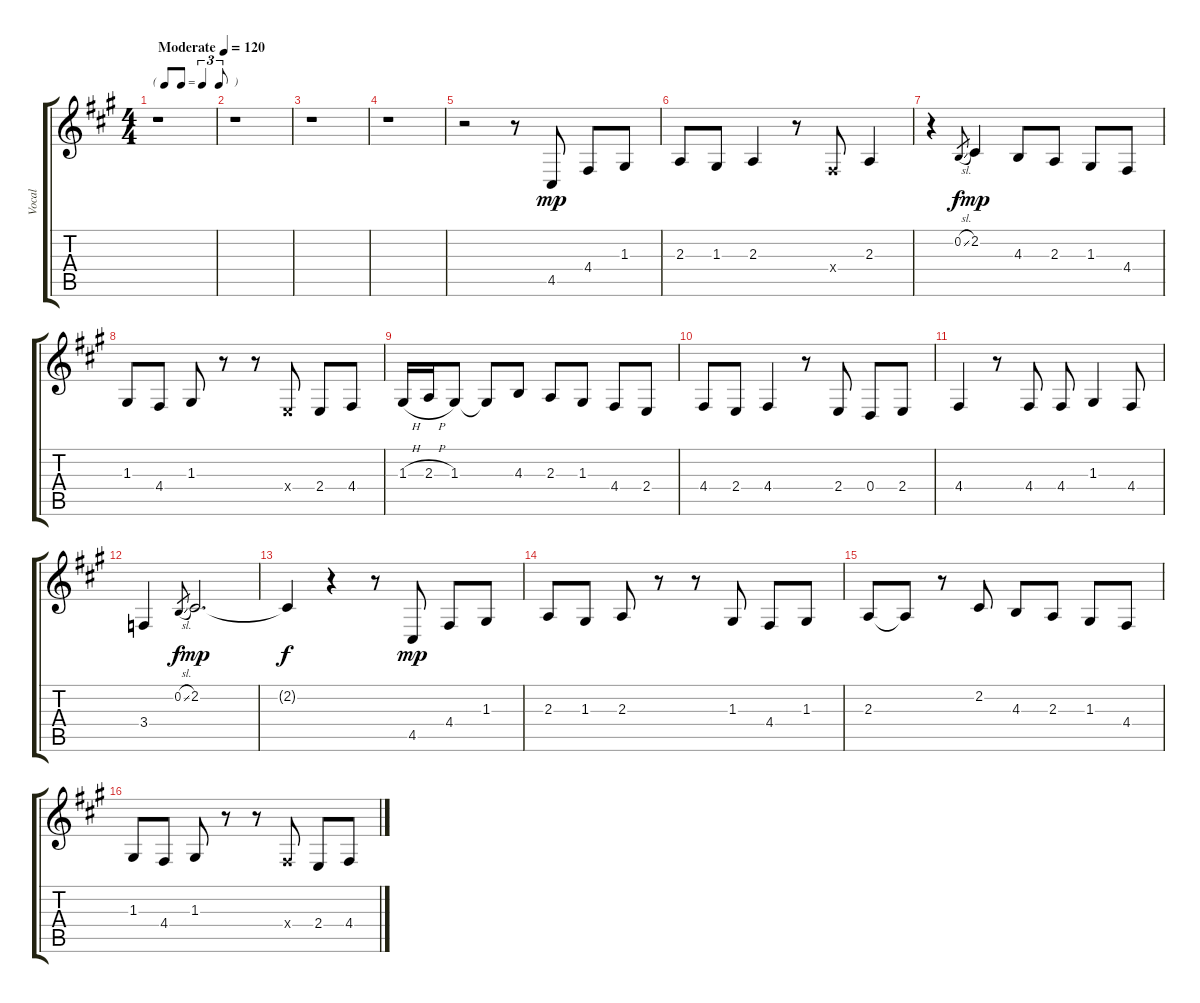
\track ("Vocal" "Vocal") {instrument lead6voice}
\staff {score tabs}
\tuning (E4 B3 G3 D3 A2 E2) {hide}
\ts (4 4)
\tf triplet8th
\tempo (120 "Moderate")
\clef g2
\ks a
r.1{dy mp instrument lead6voice} |
r.1 |
r.1 |
r.1 |
r.2 r.8 4.5.8 4.4.8 1.3.8 |
2.3.8 1.3.8 2.3.4 r.8 4.4{x}.8 2.3.4 |
r.4 0.2{sl}.8{gr dy f} 2.2.4{dy mp} 4.3.8 2.3.8 1.3.8 4.4.8 |
1.3.8 4.4.8 1.3.8 r.8 r.8 2.4{x}.8 2.4.8 4.4.8 |
1.3{h}.16 2.3{h}.16 1.3.8 1.3{t}.8 4.3.8 2.3.8 1.3.8 4.4.8 2.4.8 |
4.4.8 2.4.8 4.4.4 r.8 2.4.8 0.4.8 2.4.8 |
4.4.4 r.8 4.4.8 4.4.8 1.3.4 4.4.8 |
3.4.4 0.2{sl}.8{gr dy f} 2.2.2{d dy mp} |
2.2{t}.4{dy f} r.4 r.8 4.5.8{dy mp} 4.4.8 1.3.8 |
2.3.8 1.3.8 2.3.8 r.8 r.8 1.3.8 4.4.8 1.3.8 |
2.3.8 2.3{t}.8 r.8 2.2.8 4.3.8 2.3.8 1.3.8 4.4.8 |
1.3.8 4.4.8 1.3.8 r.8 r.8 4.4{x}.8 2.4.8 4.4.8
